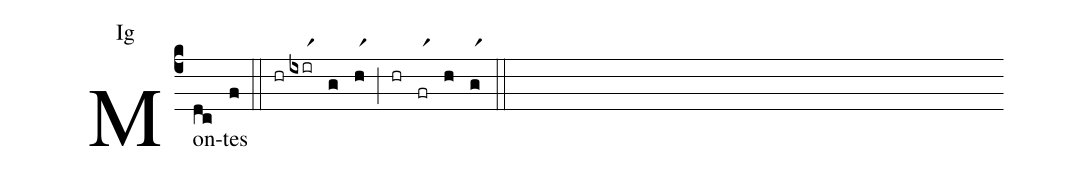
annotation: Ig;
%%
(c4) Mon(dc)tes(f) (::) (hr)(ixirr1)(g)(hr1)(;)(hr)(frr1)(h)(gr1)(::)
